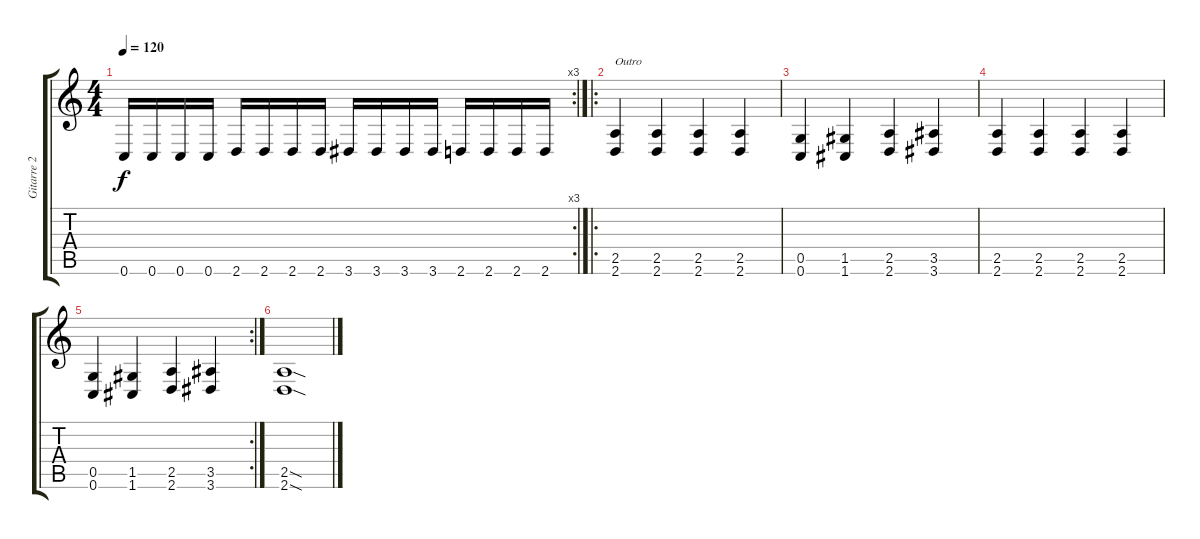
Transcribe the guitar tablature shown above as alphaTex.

\track ("Gitarre 2" "Gitarre 2") {instrument distortionguitar}
\staff {score tabs}
\tuning (D4 A3 F3 C3 G2 C2) {hide}
\rc 3
\ts (4 4)
\tempo 120
\clef g2
\ks c
0.6.16{dy f} 0.6.16 0.6.16 0.6.16 2.6.16 2.6.16 2.6.16 2.6.16 3.6.16 3.6.16 3.6.16 3.6.16 2.6.16 2.6.16 2.6.16 2.6.16 |
\ro
(2.5 2.6).4{txt "Outro"} (2.5 2.6).4 (2.5 2.6).4 (2.5 2.6).4 |
(0.5 0.6).4 (1.5 1.6).4 (2.5 2.6).4 (3.5 3.6).4 |
(2.5 2.6).4 (2.5 2.6).4 (2.5 2.6).4 (2.5 2.6).4 |
\rc 2
(0.5 0.6).4 (1.5 1.6).4 (2.5 2.6).4 (3.5 3.6).4 |
(2.5{sod} 2.6{sod}).1
